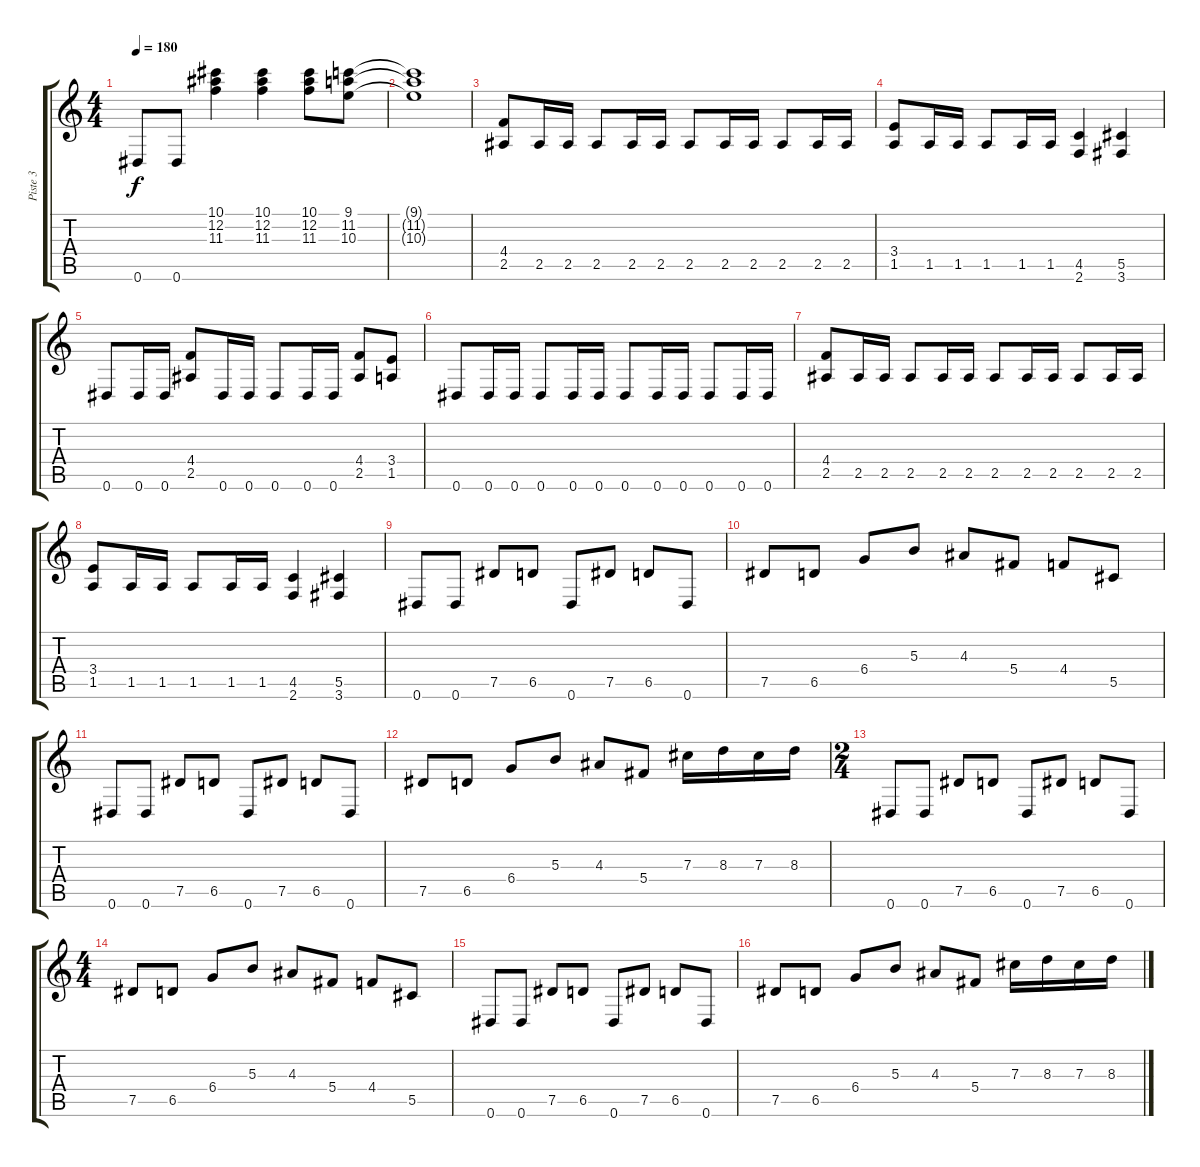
\track ("Piste 3" "Piste 3") {instrument distortionguitar}
\staff {score tabs}
\tuning (Eb4 Bb3 Gb3 Db3 Ab2 Eb2) {hide}
\ts (4 4)
\tempo 180
\clef g2
\ks c
0.6.8{dy f} 0.6.8 (10.1 12.2 11.3).4 (10.1 12.2 11.3).4 (10.1 12.2 11.3).8 (9.1 11.2 10.3).8 |
(9.1{t} 11.2{t} 10.3{t}).1 |
(4.4 2.5).8 2.5.16 2.5.16 2.5.8 2.5.16 2.5.16 2.5.8 2.5.16 2.5.16 2.5.8 2.5.16 2.5.16 |
(3.4 1.5).8 1.5.16 1.5.16 1.5.8 1.5.16 1.5.16 (4.5 2.6).4 (5.5 3.6).4 |
0.6.8 0.6.16 0.6.16 (4.4 2.5).8 0.6.16 0.6.16 0.6.8 0.6.16 0.6.16 (4.4 2.5).8 (3.4 1.5).8 |
0.6.8 0.6.16 0.6.16 0.6.8 0.6.16 0.6.16 0.6.8 0.6.16 0.6.16 0.6.8 0.6.16 0.6.16 |
(4.4 2.5).8 2.5.16 2.5.16 2.5.8 2.5.16 2.5.16 2.5.8 2.5.16 2.5.16 2.5.8 2.5.16 2.5.16 |
(3.4 1.5).8 1.5.16 1.5.16 1.5.8 1.5.16 1.5.16 (4.5 2.6).4 (5.5 3.6).4 |
0.6.8 0.6.8 7.5.8 6.5.8 0.6.8 7.5.8 6.5.8 0.6.8 |
7.5.8 6.5.8 6.4.8 5.3.8 4.3.8 5.4.8 4.4.8 5.5.8 |
0.6.8 0.6.8 7.5.8 6.5.8 0.6.8 7.5.8 6.5.8 0.6.8 |
7.5.8 6.5.8 6.4.8 5.3.8 4.3.8 5.4.8 7.3.16 8.3.16 7.3.16 8.3.16 |
\ts (2 4)
0.6.8 0.6.8 7.5.8 6.5.8 0.6.8 7.5.8 6.5.8 0.6.8 |
\ts (4 4)
7.5.8 6.5.8 6.4.8 5.3.8 4.3.8 5.4.8 4.4.8 5.5.8 |
0.6.8 0.6.8 7.5.8 6.5.8 0.6.8 7.5.8 6.5.8 0.6.8 |
7.5.8 6.5.8 6.4.8 5.3.8 4.3.8 5.4.8 7.3.16 8.3.16 7.3.16 8.3.16
